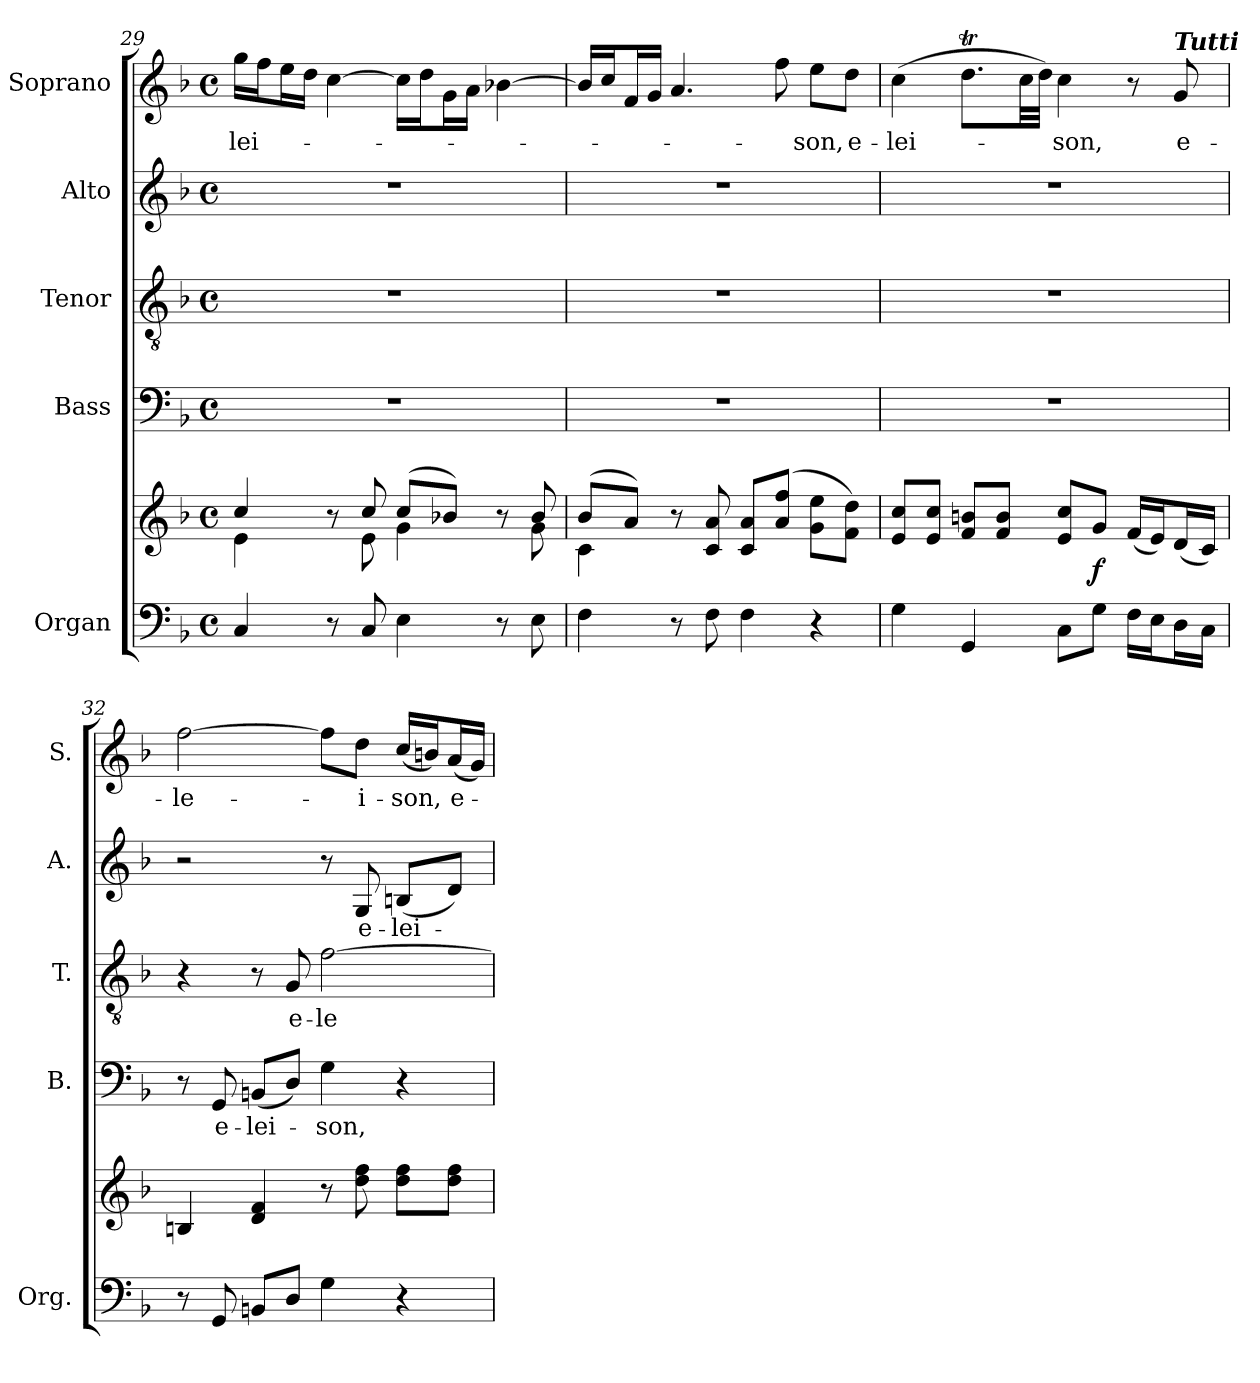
**kern	**kern	**dynam	**kern	**text	**kern	**text	**kern	**text	**kern	**text
*part5	*part5	*part5	*part4	*part4	*part3	*part3	*part2	*part2	*part1	*part1
*staff6	*staff5	*staff5/6	*staff4	*staff4	*staff3	*staff3	*staff2	*staff2	*staff1	*staff1
*I"Organ	*	*	*I"Bass	*	*I"Tenor	*	*I"Alto	*	*I"Soprano	*
*I'Org.	*	*	*I'B.	*	*I'T.	*	*I'A.	*	*I'S.	*
!!LO:PB:g=z
*clefF4	*clefG2	*	*clefF4	*	*clefGv2	*	*clefG2	*	*clefG2	*
*	*	*	*	*	*ITrd7c12	*	*	*	*	*
*k[b-]	*k[b-]	*	*k[b-]	*	*k[b-]	*	*k[b-]	*	*k[b-]	*
*F:	*F:	*	*F:	*	*F:	*	*F:	*	*F:	*
*M4/4	*M4/4	*	*M4/4	*	*M4/4	*	*M4/4	*	*M4/4	*
*met(c)	*met(c)	*	*met(c)	*	*met(c)	*	*met(c)	*	*met(c)	*
=29	=29	=29	=29	=29	=29	=29	=29	=29	=29	=29
*	*^	*	*	*	*	*	*	*	*	*
!	!	!	!	!	!	!	!	!	!	!	!LO:LY:b:color=#000000
4Ci/	4cci/	4ei\	.	1r	.	1r	.	1r	.	16ggi\LL	-lei-
.	.	.	.	.	.	.	.	.	.	16ffi\J	.
.	.	.	.	.	.	.	.	.	.	16eei\L	.
.	.	.	.	.	.	.	.	.	.	16ddi\JJ	.
8r	8r	8ryy	.	.	.	.	.	.	.	[4cci\	.
8Ci/	8cci/	8ei\	.	.	.	.	.	.	.	.	.
4Ei\	(8cci/L	4gi\	.	.	.	.	.	.	.	16cci\LL]	.
.	.	.	.	.	.	.	.	.	.	16ddi\J	.
.	8b-Xi/J)	.	.	.	.	.	.	.	.	16gi\L	.
.	.	.	.	.	.	.	.	.	.	16ai\JJ	.
8r	8r	8ryy	.	.	.	.	.	.	.	[4b-Xi\	.
8Ei\	8b-i/	8gi\	.	.	.	.	.	.	.	.	.
=30	=30	=30	=30	=30	=30	=30	=30	=30	=30	=30	=30
4Fi\	(8b-i/L	4ci\	.	1r	.	1r	.	1r	.	16b-i/LL]	.
.	.	.	.	.	.	.	.	.	.	16cci/J	.
.	8ai/J)	.	.	.	.	.	.	.	.	16fi/L	.
.	.	.	.	.	.	.	.	.	.	16gi/JJ	.
8r	8r	2.ryy	.	.	.	.	.	.	.	4.ai/	.
8Fi\	8ci/ 8ai	.	.	.	.	.	.	.	.	.	.
4Fi\	8ci/ 8ai/L	.	.	.	.	.	.	.	.	.	.
.	(8ai/ 8ffi/J	.	.	.	.	.	.	.	.	8ffi\	.
!	!	!	!	!	!	!	!	!	!	!	!LO:LY:b:color=#000000
4r	8gi\ 8eei\L	.	.	.	.	.	.	.	.	8eei\L	-son,
!	!	!	!	!	!	!	!	!	!	!	!LO:LY:b:color=#000000
.	8fi\ 8ddi\J)	.	.	.	.	.	.	.	.	8ddi\J	e-
*	*v	*v	*	*	*	*	*	*	*	*	*
=31	=31	=31	=31	=31	=31	=31	=31	=31	=31	=31
!	!	!	!	!	!	!	!	!	!	!LO:LY:b:color=#000000
4Gi\	8ei/ 8cci/L	.	1r	.	1r	.	1r	.	(4cci\	-lei-
.	8ei/ 8cci/J	.	.	.	.	.	.	.	.	.
4GGi/	8fi/ 8bni/L	.	.	.	.	.	.	.	8.ddTi\L	.
.	8fi/ 8bi/J	.	.	.	.	.	.	.	.	.
.	.	.	.	.	.	.	.	.	32cci\LL	.
.	.	.	.	.	.	.	.	.	32ddi\JJJ)	.
!	!	!	!	!	!	!	!	!	!	!LO:LY:b:color=#000000
8Ci\L	8ei/ 8cci/L	.	.	.	.	.	.	.	4cci\	-son,
8Gi\J	8gi/J	f	.	.	.	.	.	.	.	.
16Fi\LL	(16fi/LL	.	.	.	.	.	.	.	8r	.
16Ei\J	16ei/J)	.	.	.	.	.	.	.	.	.
!	!	!	!	!	!	!	!	!	!LO:TX:a:Bi:t=Tutti	!
!	!	!	!	!	!	!	!	!	!	!LO:LY:b:color=#000000
16Di\L	(16di/L	.	.	.	.	.	.	.	8gi/	e-
16Ci\JJ	16ci/JJ)	.	.	.	.	.	.	.	.	.
=32	=32	=32	=32	=32	=32	=32	=32	=32	=32	=32
!	!	!	!	!	!	!	!	!	!	!LO:LY:b:color=#000000
8r	4Bni/	.	8r	.	4r	.	2r	.	[2ffi\	-le-
!	!	!	!	!LO:LY:b:color=#000000	!	!	!	!	!	!
8GGi/	.	.	8GGi/	e-	.	.	.	.	.	.
!	!	!	!	!LO:LY:b:color=#000000	!	!	!	!	!	!
8BBni/L	4di/ 4fi	.	(8BBni/L	-lei-	8r	.	.	.	.	.
!	!	!	!	!	!	!LO:LY:b:color=#000000	!	!	!	!
8Di/J	.	.	8Di/J)	.	8GGi/	e-	.	.	.	.
!	!	!	!	!LO:LY:b:color=#000000	!	!	!	!	!	!
!	!	!	!	!	!	!LO:LY:b:color=#000000	!	!	!	!
4Gi\	8r	.	4Gi\	-son,	[2Fi\	-le-	8r	.	8ffi\L]	.
!	!	!	!	!	!	!	!	!LO:LY:b:color=#000000	!	!
!	!	!	!	!	!	!	!	!	!	!LO:LY:b:color=#000000
.	8ddi\ 8ffi	.	.	.	.	.	8Gi/	e-	8ddi\J	-i-
!	!	!	!	!	!	!	!	!LO:LY:b:color=#000000	!	!
!	!	!	!	!	!	!	!	!	!	!LO:LY:b:color=#000000
4r	8ddi\ 8ffi\L	.	4r	.	.	.	(8Bni/L	-lei-	(16cci/LL	-son,
.	.	.	.	.	.	.	.	.	16bni/J)	.
!	!	!	!	!	!	!	!	!	!	!LO:LY:b:color=#000000
.	8ddi\ 8ffi\J	.	.	.	.	.	8di/J)	.	(16ai/L	e-
.	.	.	.	.	.	.	.	.	16gi/JJ)	.
=	=	=	=	=	=	=	=	=	=	=
*-	*-	*-	*-	*-	*-	*-	*-	*-	*-	*-
